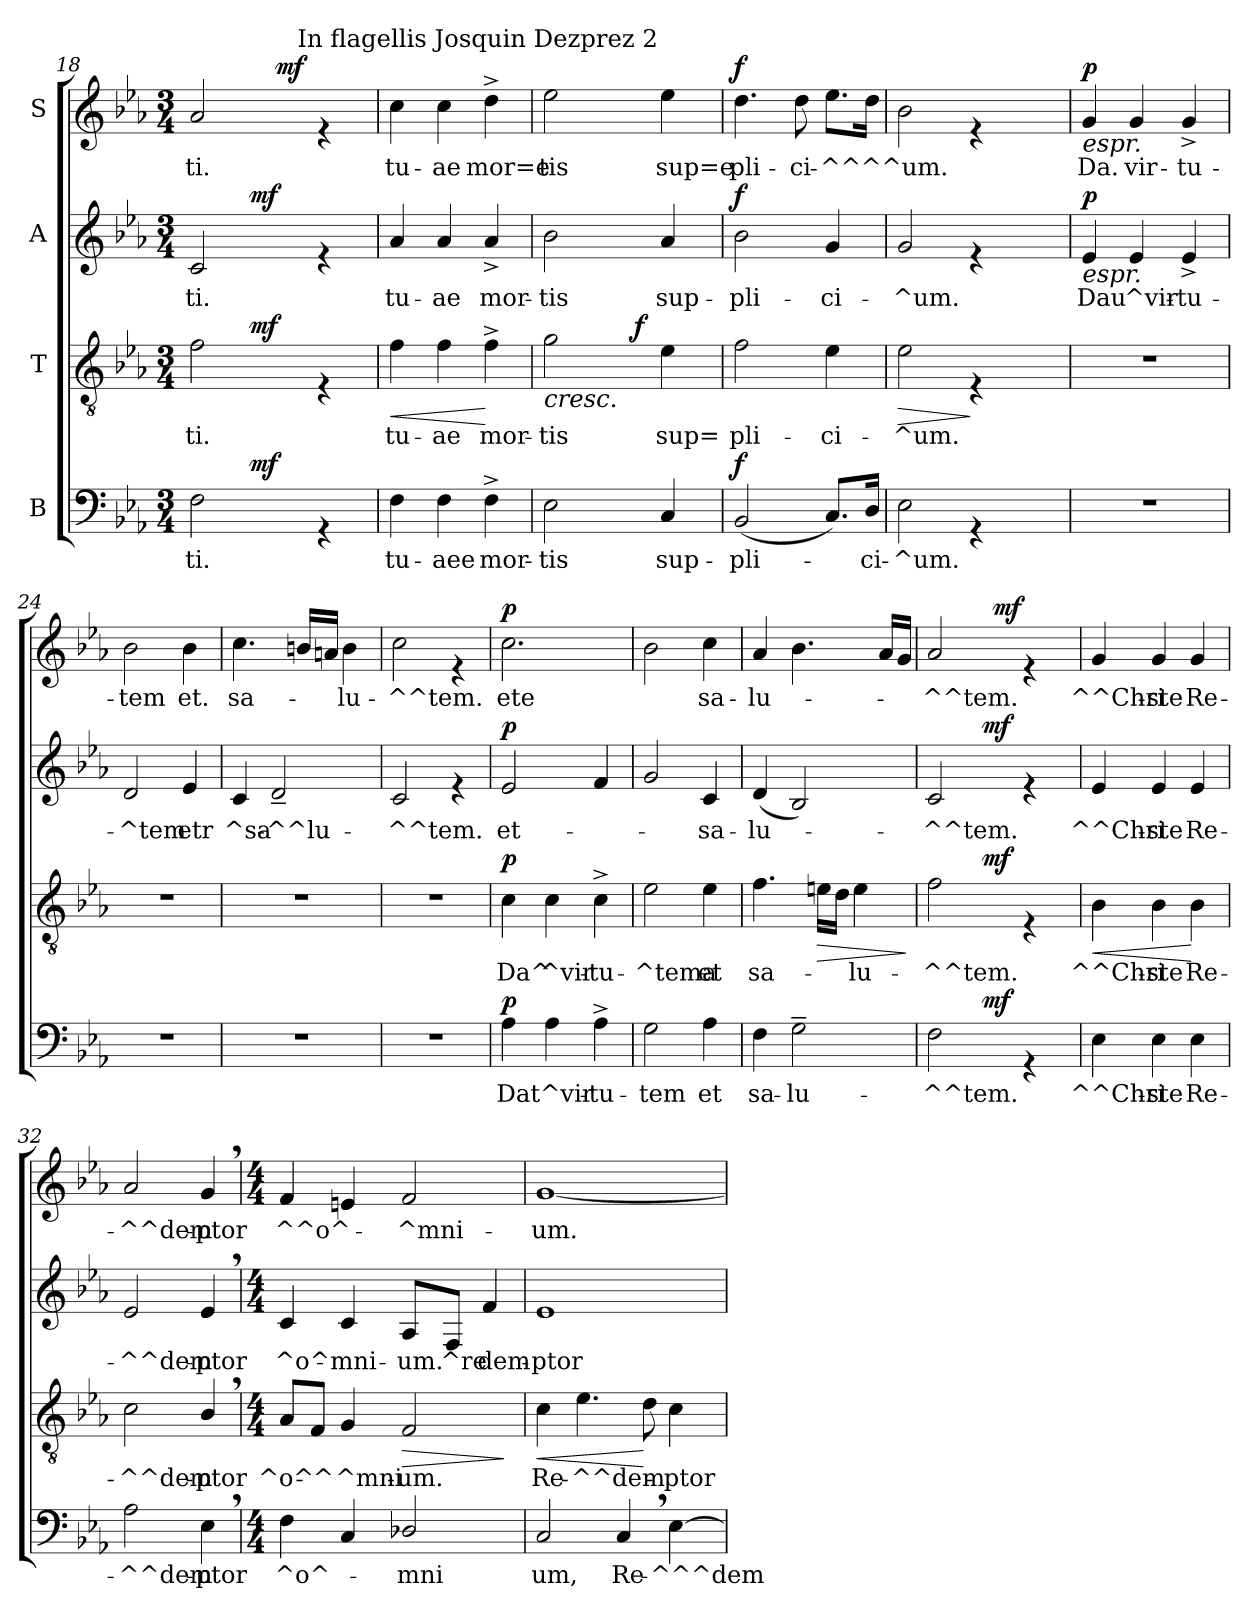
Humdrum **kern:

**kern	**text	**dynam	**kern	**text	**dynam	**kern	**text	**dynam	**kern	**text	**dynam
*part4	*part4	*part4	*part3	*part3	*part3	*part2	*part2	*part2	*part1	*part1	*part1
*staff4	*staff4	*staff4	*staff3	*staff3	*staff3	*staff2	*staff2	*staff2	*staff1	*staff1	*staff1
*I"B	*	*	*I"T	*	*	*I"A	*	*	*I"S	*	*
*clefF4	*	*	*clefGv2	*	*	*clefG2	*	*	*clefG2	*	*
*k[b-e-a-]	*	*	*k[b-e-a-]	*	*	*k[b-e-a-]	*	*	*k[b-e-a-]	*	*
*E-:	*	*	*E-:	*	*	*E-:	*	*	*E-:	*	*
*M3/4	*	*	*M3/4	*	*	*M3/4	*	*	*M3/4	*	*
=18	=18	=18	=18	=18	=18	=18	=18	=18	=18	=18	=18
!	!LO:LY:b	!	!	!LO:LY:b	!	!	!LO:LY:b	!	!	!LO:LY:b	!
*^	*	*	*^	*	*	*^	*	*	*^	*	*
*	*	*	*	*	*	*	*	*	*	*	*	*	*^	*	*
2F\	4ryy	-ti.	.	2f\	4ryy	-ti.	.	2c/	4ryy	-ti.	.	2a-/	4.ryy	4..ryy	-ti.	.
.	32ryy	.	.	.	32ryy	.	.	.	32ryy	.	.	.	.	.	.	.
!	!	!	!LO:DY:a	!	!	!	!LO:DY:a	!	!	!	!LO:DY:a	!	!	!	!	!
.	4...ryy	.	mf	.	4...ryy	.	mf	.	4...ryy	.	mf	.	.	.	.	.
!	!	!	!	!	!	!	!	!	!	!	!	!	!	!	!	!LO:DY:a
.	.	.	.	.	.	.	.	.	.	.	.	.	4.ryy	.	.	mf
!	!	!	!	!	!	!	!	!	!	!	!	!	!	!LO:TX:a:t=In flagellis      Josquin Dezprez       2	!	!
.	.	.	.	.	.	.	.	.	.	.	.	.	.	4ryy	.	.
4rGG	.	.	.	4rE	.	.	.	4re	.	.	.	4re	.	.	.	.
.	.	.	.	.	.	.	.	.	.	.	.	.	.	16ryy	.	.
=19	=19	=19	=19	=19	=19	=19	=19	=19	=19	=19	=19	=19	=19	=19	=19	=19
!	!	!LO:LY:b	!	!	!	!LO:LY:b	!LO:HP:b	!	!	!LO:LY:b	!	!	!	!	!LO:LY:b	!
*v	*v	*	*	*	*	*	*	*v	*v	*	*	*v	*v	*v	*	*
*	*	*	*v	*v	*	*	*	*	*	*	*	*
4F\	tu-	.	4f\	tu-	<	4a-/	tu-	.	4cc\	tu-	.
!	!LO:LY:b	!	!	!LO:LY:b	!	!	!LO:LY:b	!	!	!LO:LY:b	!
4F\	-aee	.	4f\	-ae	.	4a-/	-ae	.	4cc\	-ae	.
!	!LO:LY:b	!	!	!LO:LY:b	!	!	!LO:LY:b	!	!	!LO:LY:b	!
4F^>\	mor-	.	4f^>\	mor-	[	4a-^</	mor-	.	4dd^>\	mor=e	.
=20	=20	=20	=20	=20	=20	=20	=20	=20	=20	=20	=20
!	!LO:LY:b	!	!	!LO:LY:b	!LO:HP:b	!	!LO:LY:b	!	!	!LO:LY:b	!
*	*	*	*^	*	*	*	*	*	*	*	*
2E-\	-tis	.	2g\	4ryy	-tis	<	2b-\	-tis	.	2ee-\	tis	.
.	.	.	.	8ryy	.	.	.	.	.	.	.	.
.	.	.	.	32ryy	.	.	.	.	.	.	.	.
!	!	!	!	!	!	!LO:DY:a	!	!	!	!	!	!
.	.	.	.	4ryy	.	f	.	.	.	.	.	.
!	!LO:LY:b	!	!	!	!LO:LY:b	!	!	!LO:LY:b	!	!	!LO:LY:b	!
4C/	sup-	.	4e-\	.	sup=	[	4a-/	sup-	.	4ee-\	sup=e	.
.	.	.	.	16.ryy	.	.	.	.	.	.	.	.
=21	=21	=21	=21	=21	=21	=21	=21	=21	=21	=21	=21	=21
!	!LO:LY:b	!LO:DY:a	!	!	!LO:LY:b	!	!	!LO:LY:b	!LO:DY:a	!	!LO:LY:b	!LO:DY:a
*	*	*	*v	*v	*	*	*	*	*	*	*	*
(<2BB-/	-pli-	f	2f\	pli-	.	2b-\	-pli-	f	4.dd\	pli-	f
!	!	!	!	!	!	!	!	!	!	!LO:LY:b	!
.	.	.	.	.	.	.	.	.	8dd\	-ci-	.
!	!	!	!	!LO:LY:b	!	!	!LO:LY:b	!	!	!LO:LY:b	!
8.C/L)	.	.	4e-\	-ci-	.	4g/	-ci-	.	8.ee-\L	-^^^^um.	.
!	!LO:LY:b	!	!	!	!	!	!	!	!	!	!
16D/Jk	-ci-	.	.	.	.	.	.	.	16dd\Jk	.	.
=22	=22	=22	=22	=22	=22	=22	=22	=22	=22	=22	=22
!	!LO:LY:b	!	!	!LO:LY:b	!LO:HP:b	!	!LO:LY:b	!	!	!	!
2E-\	-^um.	.	2e-\	-^um.	>	2g/	-^um.	.	2b-\	.	.
4rGG	.	.	4rE	.	]	4re	.	.	4re	.	.
!!LO:LB:g=z
=23	=23	=23	=23	=23	=23	=23	=23	=23	=23	=23	=23
!	!	!	!	!	!	!	!	!	!LO:TX:b:i:t=espr.	!	!
!	!	!	!	!	!	!LO:TX:b:i:t=espr.	!	!	!	!	!
!	!	!	!	!	!	!	!LO:LY:b	!LO:DY:a	!	!LO:LY:b	!LO:DY:a
2.r	.	.	2.r	.	.	4e-/	Dau	p	4g/	Da.	p
!	!	!	!	!	!	!	!LO:LY:b	!	!	!LO:LY:b	!
.	.	.	.	.	.	4e-/	^vir-	.	4g/	vir-	.
!	!	!	!	!	!	!	!LO:LY:b	!	!	!LO:LY:b	!
.	.	.	.	.	.	4e-^</	-tu-	.	4g^</	-tu-	.
=24	=24	=24	=24	=24	=24	=24	=24	=24	=24	=24	=24
!	!	!	!	!	!	!	!LO:LY:b	!	!	!LO:LY:b	!
2.r	.	.	2.r	.	.	2d/	-^tem	.	2b-\	-tem	.
!	!	!	!	!	!	!	!LO:LY:b	!	!	!LO:LY:b	!
.	.	.	.	.	.	4e-/	etr	.	4b-\	et.	.
=25	=25	=25	=25	=25	=25	=25	=25	=25	=25	=25	=25
!	!	!	!	!	!	!	!LO:LY:b	!	!	!LO:LY:b	!
2.r	.	.	2.r	.	.	4c/	^sa-	.	4.cc\	sa-	.
!	!	!	!	!	!	!	!LO:LY:b	!	!	!	!
.	.	.	.	.	.	2d~</	-^^lu-	.	.	.	.
.	.	.	.	.	.	.	.	.	16bn/LL	.	.
.	.	.	.	.	.	.	.	.	16an/JJ	.	.
!	!	!	!	!	!	!	!	!	!	!LO:LY:b	!
.	.	.	.	.	.	.	.	.	4b\	-lu-	.
=26	=26	=26	=26	=26	=26	=26	=26	=26	=26	=26	=26
!	!	!	!	!	!	!	!LO:LY:b	!	!	!LO:LY:b	!
2.r	.	.	2.r	.	.	2c/	-^^tem.	.	2cc\	-^^tem.	.
.	.	.	.	.	.	4re	.	.	4re	.	.
=27	=27	=27	=27	=27	=27	=27	=27	=27	=27	=27	=27
!	!LO:LY:b	!LO:DY:a	!	!LO:LY:b	!LO:DY:a	!	!LO:LY:b	!LO:DY:a	!	!LO:LY:b	!LO:DY:a
4A-\	Dat	p	4c\	Da^	p	2e-/	et-	p	2.cc\	ete	p
!	!LO:LY:b	!	!	!LO:LY:b	!	!	!	!	!	!	!
4A-\	^vir-	.	4c\	^vir-	.	.	.	.	.	.	.
!	!LO:LY:b	!	!	!LO:LY:b	!	!	!	!	!	!	!
4A-^>\	-tu-	.	4c^>\	-tu-	.	4f/	.	.	.	.	.
=28	=28	=28	=28	=28	=28	=28	=28	=28	=28	=28	=28
!	!LO:LY:b	!	!	!LO:LY:b	!	!	!	!	!	!	!
2G\	-tem	.	2e-\	-^tema	.	2g/	.	.	2b-\	.	.
!	!LO:LY:b	!	!	!LO:LY:b	!	!	!LO:LY:b	!	!	!LO:LY:b	!
4A-\	et	.	4e-\	et	.	4c/	-sa-	.	4cc\	sa-	.
!!LO:LB:g=z
=29	=29	=29	=29	=29	=29	=29	=29	=29	=29	=29	=29
!	!LO:LY:b	!	!	!LO:LY:b	!	!	!LO:LY:b	!	!	!LO:LY:b	!
4F\	sa-	.	4.f\	sa-	.	(<4d/	-lu-	.	4a-/	-lu-	.
!	!LO:LY:b	!	!	!	!	!	!	!	!	!	!
2G~>\	-lu-	.	.	.	.	2B-/)	.	.	4.b-\	.	.
!	!	!	!	!	!LO:HP:b	!	!	!	!	!	!
.	.	.	16en\LL	.	>	.	.	.	.	.	.
.	.	.	16d\JJ	.	.	.	.	.	.	.	.
!	!	!	!	!LO:LY:b	!	!	!	!	!	!	!
.	.	.	4e\	-lu-	.	.	.	.	.	.	.
.	.	.	.	.	.	.	.	.	16a-/LL	.	.
.	.	.	.	.	.	.	.	.	16g/JJ	.	.
.	.	.	.	.	]	.	.	.	.	.	.
=30	=30	=30	=30	=30	=30	=30	=30	=30	=30	=30	=30
!	!LO:LY:b	!	!	!LO:LY:b	!	!	!LO:LY:b	!	!	!LO:LY:b	!
*^	*	*	*^	*	*	*^	*	*	*^	*	*
2F\	4ryy	-^^tem.	.	2f\	4ryy	-^^tem.	.	2c/	4ryy	-^^tem.	.	2a-/	4ryy	-^^tem.	.
.	16ryy	.	.	.	16ryy	.	.	.	16ryy	.	.	.	16.ryy	.	.
!	!	!	!LO:DY:a	!	!	!	!LO:DY:a	!	!	!	!LO:DY:a	!	!	!	!
.	4..ryy	.	mf	.	4..ryy	.	mf	.	4..ryy	.	mf	.	.	.	.
!	!	!	!	!	!	!	!	!	!	!	!	!	!	!	!LO:DY:a
.	.	.	.	.	.	.	.	.	.	.	.	.	4ryy	.	mf
4rGG	.	.	.	4rE	.	.	.	4re	.	.	.	4re	.	.	.
.	.	.	.	.	.	.	.	.	.	.	.	.	8ryy	.	.
.	.	.	.	.	.	.	.	.	.	.	.	.	32ryy	.	.
=31	=31	=31	=31	=31	=31	=31	=31	=31	=31	=31	=31	=31	=31	=31	=31
!	!	!LO:LY:b	!	!	!	!LO:LY:b	!LO:HP:b	!	!	!LO:LY:b	!	!	!	!LO:LY:b	!
*v	*v	*	*	*	*	*	*	*v	*v	*	*	*v	*v	*	*
*	*	*	*v	*v	*	*	*	*	*	*	*	*
4E-\	^^Chri-	.	4B-\	^^Chri-	<	4e-/	^^Chri-	.	4g/	^^Chri-	.
!	!LO:LY:b	!	!	!LO:LY:b	!	!	!LO:LY:b	!	!	!LO:LY:b	!
4E-\	-ste	.	4B-\	-ste	.	4e-/	-ste	.	4g/	-ste	.
!	!LO:LY:b	!	!	!LO:LY:b	!	!	!LO:LY:b	!	!	!LO:LY:b	!
4E-\	Re-	.	4B-\	Re-	[	4e-/	Re-	.	4g/	Re-	.
=32	=32	=32	=32	=32	=32	=32	=32	=32	=32	=32	=32
!	!LO:LY:b	!	!	!LO:LY:b	!	!	!LO:LY:b	!	!	!LO:LY:b	!
2A-\	-^^dem-	.	2c\	-^^dem-	.	2e-/	-^^dem-	.	2a-/	-^^dem-	.
!	!LO:LY:b	!	!	!LO:LY:b	!	!	!LO:LY:b	!	!	!LO:LY:b	!
4E-,<\	-ptor	.	4B-,</	-ptor	.	4e-,</	-ptor	.	4g,</	-ptor	.
=33	=33	=33	=33	=33	=33	=33	=33	=33	=33	=33	=33
*M4/4	*	*	*M4/4	*	*	*M4/4	*	*	*M4/4	*	*
*	*	*	*	*	*	*	*	*	*MM72	*	*
!	!LO:LY:b	!	!	!LO:LY:b	!	!	!LO:LY:b	!	!	!LO:LY:b	!
4F\	^o^-	.	8A-/L	^o^-	.	4c/	^o^-	.	4f/	^^o^-	.
!	!	!	!	!LO:LY:b	!	!	!	!	!	!	!
.	.	.	8F/J	-^	.	.	.	.	.	.	.
!	!	!	!	!LO:LY:b	!	!	!LO:LY:b	!	!	!	!
4C/	.	.	4G/	^mni-	.	4c/	-mni-	.	4en/	.	.
!	!LO:LY:b	!	!	!LO:LY:b	!LO:HP:b	!	!LO:LY:b	!	!	!LO:LY:b	!
2D-X/	-mni	.	2F/	-um.	>	8A-/L	-um.	.	2f/	-^mni-	.
!	!	!	!	!	!	!	!LO:LY:b	!	!	!	!
.	.	.	.	.	.	8F/J	^re	.	.	.	.
!	!	!	!	!	!	!	!LO:LY:b	!	!	!	!
.	.	.	.	.	.	4f/	dem-	.	.	.	.
.	.	.	.	.	]	.	.	.	.	.	.
!!LO:PB:g=z
=34	=34	=34	=34	=34	=34	=34	=34	=34	=34	=34	=34
!	!LO:LY:b	!	!	!LO:LY:b	!LO:HP:b	!	!LO:LY:b	!	!	!LO:LY:b	!
2C/	um,	.	4c\	Re-	<	1e-	-ptor	.	[<1g	-um.	.
!	!	!	!	!LO:LY:b	!	!	!	!	!	!	!
.	.	.	4.e-\	-^^dem-	.	.	.	.	.	.	.
!	!LO:LY:b	!	!	!	!	!	!	!	!	!	!
4C,</	Re-	.	.	.	.	.	.	.	.	.	.
.	.	.	8d\	.	[	.	.	.	.	.	.
!	!LO:LY:b	!	!	!LO:LY:b	!	!	!	!	!	!	!
[>4E-\	-^^^dem-	.	4c\	-ptor	.	.	.	.	.	.	.
=	=	=	=	=	=	=	=	=	=	=	=
*-	*-	*-	*-	*-	*-	*-	*-	*-	*-	*-	*-
